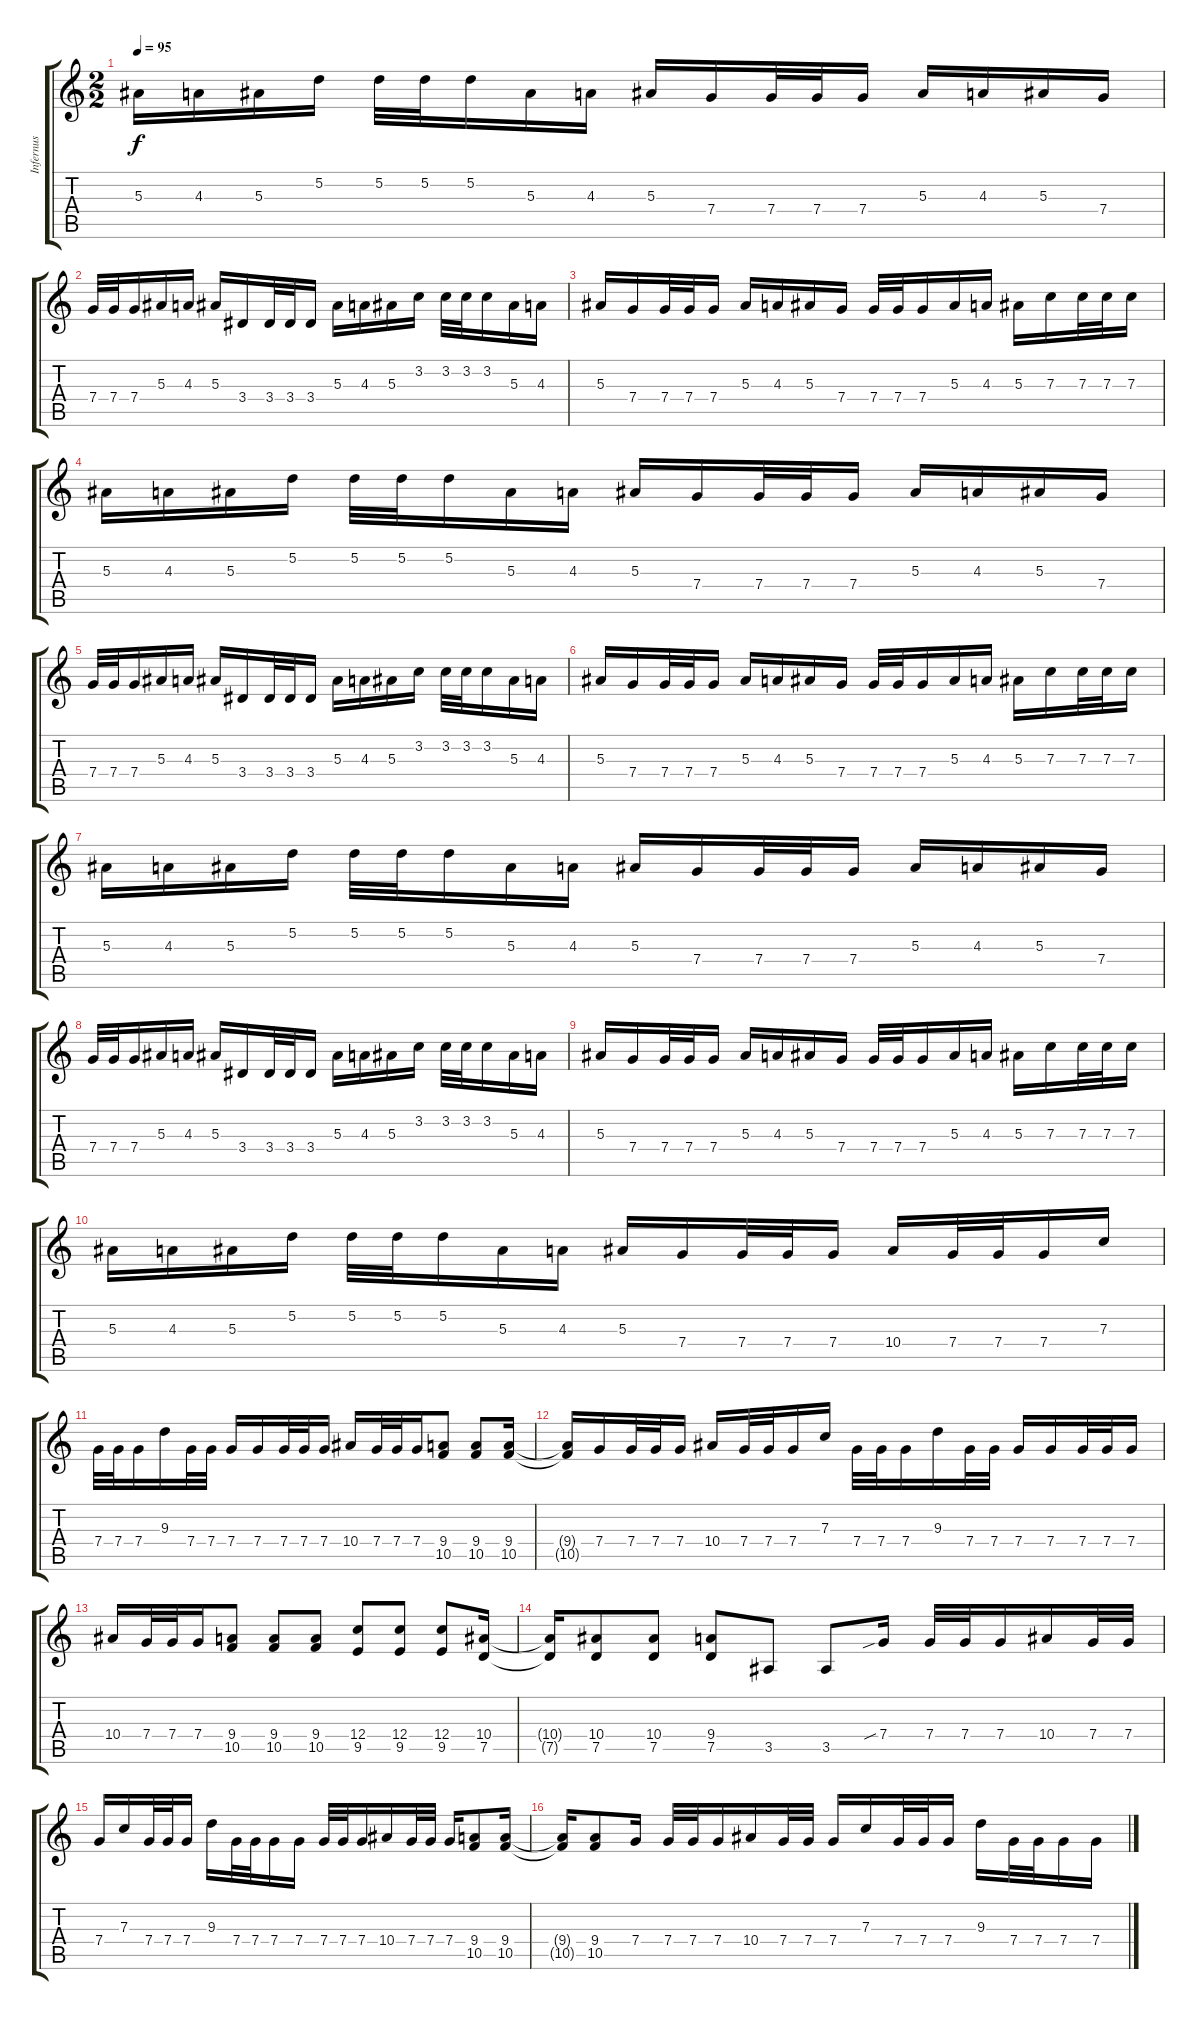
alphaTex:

\track ("Infernus" "Infernus") {instrument distortionguitar}
\staff {score tabs}
\tuning (D4 A3 F3 C3 G2 D2) {hide}
\ts (2 2)
\tempo 95
\clef g2
\ks c
5.3.16{dy f} 4.3.16 5.3.16 5.2.16 5.2.32 5.2.32 5.2.16 5.3.16 4.3.16 5.3.16 7.4.16 7.4.32 7.4.32 7.4.16 5.3.16 4.3.16 5.3.16 7.4.16 |
7.4.32 7.4.32 7.4.16 5.3.16 4.3.16 5.3.16 3.4.16 3.4.32 3.4.32 3.4.16 5.3.16 4.3.16 5.3.16 3.2.16 3.2.32 3.2.32 3.2.16 5.3.16 4.3.16 |
5.3.16 7.4.16 7.4.32 7.4.32 7.4.16 5.3.16 4.3.16 5.3.16 7.4.16 7.4.32 7.4.32 7.4.16 5.3.16 4.3.16 5.3.16 7.3.16 7.3.32 7.3.32 7.3.16 |
5.3.16 4.3.16 5.3.16 5.2.16 5.2.32 5.2.32 5.2.16 5.3.16 4.3.16 5.3.16 7.4.16 7.4.32 7.4.32 7.4.16 5.3.16 4.3.16 5.3.16 7.4.16 |
7.4.32 7.4.32 7.4.16 5.3.16 4.3.16 5.3.16 3.4.16 3.4.32 3.4.32 3.4.16 5.3.16 4.3.16 5.3.16 3.2.16 3.2.32 3.2.32 3.2.16 5.3.16 4.3.16 |
5.3.16 7.4.16 7.4.32 7.4.32 7.4.16 5.3.16 4.3.16 5.3.16 7.4.16 7.4.32 7.4.32 7.4.16 5.3.16 4.3.16 5.3.16 7.3.16 7.3.32 7.3.32 7.3.16 |
5.3.16 4.3.16 5.3.16 5.2.16 5.2.32 5.2.32 5.2.16 5.3.16 4.3.16 5.3.16 7.4.16 7.4.32 7.4.32 7.4.16 5.3.16 4.3.16 5.3.16 7.4.16 |
7.4.32 7.4.32 7.4.16 5.3.16 4.3.16 5.3.16 3.4.16 3.4.32 3.4.32 3.4.16 5.3.16 4.3.16 5.3.16 3.2.16 3.2.32 3.2.32 3.2.16 5.3.16 4.3.16 |
5.3.16 7.4.16 7.4.32 7.4.32 7.4.16 5.3.16 4.3.16 5.3.16 7.4.16 7.4.32 7.4.32 7.4.16 5.3.16 4.3.16 5.3.16 7.3.16 7.3.32 7.3.32 7.3.16 |
5.3.16 4.3.16 5.3.16 5.2.16 5.2.32 5.2.32 5.2.16 5.3.16 4.3.16 5.3.16 7.4.16 7.4.32 7.4.32 7.4.16 10.4.16 7.4.32 7.4.32 7.4.16 7.3.16 |
7.4.32 7.4.32 7.4.16 9.3.16 7.4.32 7.4.32 7.4.16 7.4.16 7.4.32 7.4.32 7.4.16 10.4.16 7.4.32 7.4.32 7.4.16 (9.4 10.5).8 (9.4 10.5).8 (9.4 10.5).16 |
(9.4{t} 10.5{t}).16 7.4.16 7.4.32 7.4.32 7.4.16 10.4.16 7.4.32 7.4.32 7.4.16 7.3.16 7.4.32 7.4.32 7.4.16 9.3.16 7.4.32 7.4.32 7.4.16 7.4.16 7.4.32 7.4.32 7.4.16 |
10.4.16 7.4.32 7.4.32 7.4.16 (9.4 10.5).8 (9.4 10.5).8 (9.4 10.5).8 (12.4 9.5).8 (12.4 9.5).8 (12.4 9.5).8 (10.4 7.5).16 |
(10.4{t} 7.5{t}).16 (10.4 7.5).8 (10.4 7.5).8 (9.4 7.5).8 3.5.8 3.5.8 7.4{sib}.16 7.4.32 7.4.32 7.4.16 10.4.16 7.4.32 7.4.32 |
7.4.16 7.3.16 7.4.32 7.4.32 7.4.16 9.3.16 7.4.32 7.4.32 7.4.16 7.4.16 7.4.32 7.4.32 7.4.16 10.4.16 7.4.32 7.4.32 7.4.16 (9.4 10.5).8 (9.4 10.5).16 |
(9.4{t} 10.5{t}).16 (9.4 10.5).8 7.4.16 7.4.32 7.4.32 7.4.16 10.4.16 7.4.32 7.4.32 7.4.16 7.3.16 7.4.32 7.4.32 7.4.16 9.3.16 7.4.32 7.4.32 7.4.16 7.4.16
